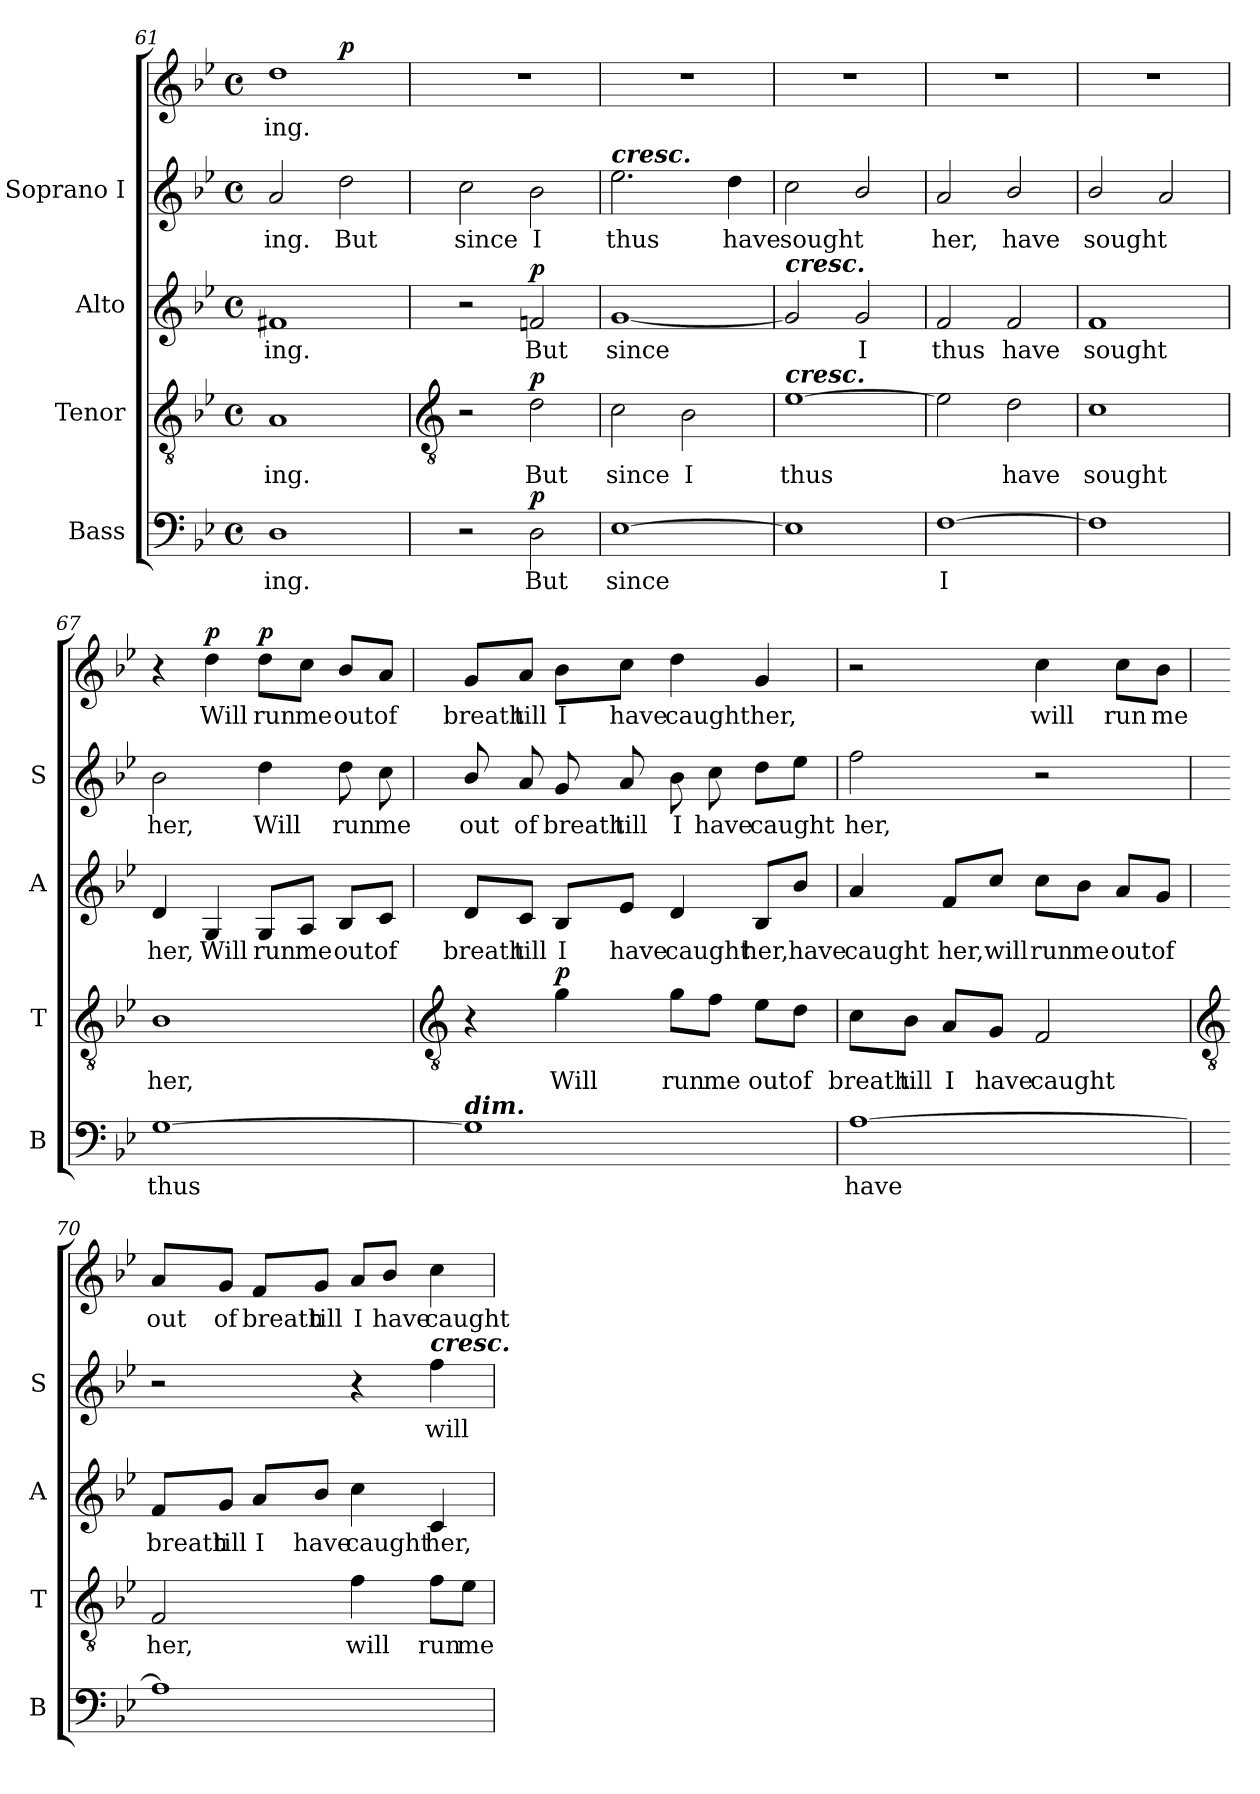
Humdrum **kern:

**kern	**text	**dynam	**kern	**text	**dynam	**kern	**text	**dynam	**kern	**text	**kern	**text	**dynam
*part4	*part4	*part4	*part3	*part3	*part3	*part2	*part2	*part2	*part1	*part1	*part1	*part1	*part1
*staff5	*staff5	*staff5	*staff4	*staff4	*staff4	*staff3	*staff3	*staff3	*staff2	*staff2	*staff1	*staff1	*staff1/2
*I"Bass	*	*	*I"Tenor	*	*	*I"Alto	*	*	*I"Soprano I	*	*	*	*
*I'B	*	*	*I'T	*	*	*I'A	*	*	*I'S	*	*	*	*
*clefF4	*	*	*clefGv2	*	*	*clefG2	*	*	*clefG2	*	*clefG2	*	*
*k[b-e-]	*	*	*k[b-e-]	*	*	*k[b-e-]	*	*	*k[b-e-]	*	*k[b-e-]	*	*
*B-:	*	*	*B-:	*	*	*B-:	*	*	*B-:	*	*B-:	*	*
*M4/4	*	*	*M4/4	*	*	*M4/4	*	*	*M4/4	*	*M4/4	*	*
*met(c)	*	*	*met(c)	*	*	*met(c)	*	*	*met(c)	*	*met(c)	*	*
=61	=61	=61	=61	=61	=61	=61	=61	=61	=61	=61	=61	=61	=61
!	!LO:LY:b	!	!	!LO:LY:b	!	!	!LO:LY:b	!	!	!LO:LY:b	!	!LO:LY:b	!
1D	-ing.	.	1A	ing.	.	1f#X	-ing.	.	2a	ing.	1dd	-ing.	.
!	!	!	!	!	!	!	!	!	!	!LO:LY:b	!	!	!LO:DY:b=2
.	.	.	.	.	.	.	.	.	2dd	But	.	.	p
!!LO:LB:g=z
=62	=62	=62	=62	=62	=62	=62	=62	=62	=62	=62	=62	=62	=62
*	*	*	*clefGv2	*	*	*	*	*	*	*	*	*	*
!	!	!	!	!	!	!	!	!	!	!LO:LY:b	!	!	!
2r	.	.	2r	.	.	2r	.	.	2cc	since	1r	.	.
!	!LO:LY:b	!LO:DY:b	!	!LO:LY:b	!LO:DY:b	!	!LO:LY:b	!LO:DY:b	!	!LO:LY:b	!	!	!
2D	But	p	2d	But	p	2fn	But	p	2b-	I	.	.	.
=63	=63	=63	=63	=63	=63	=63	=63	=63	=63	=63	=63	=63	=63
!	!	!	!	!	!	!	!	!	!LO:TX:a:Bi:t=cresc.	!	!	!	!
!	!LO:LY:b	!	!	!LO:LY:b	!	!	!LO:LY:b	!	!	!LO:LY:b	!	!	!
[1E-	since	.	2c	since	.	[1g	since	.	2.ee-	thus	1r	.	.
!	!	!	!	!LO:LY:b	!	!	!	!	!	!	!	!	!
.	.	.	2B-	I	.	.	.	.	.	.	.	.	.
!	!	!	!	!	!	!	!	!	!	!LO:LY:b	!	!	!
.	.	.	.	.	.	.	.	.	4dd	have	.	.	.
=64	=64	=64	=64	=64	=64	=64	=64	=64	=64	=64	=64	=64	=64
!	!	!	!	!	!	!LO:TX:a:Bi:t=cresc.	!	!	!	!	!	!	!
!	!	!	!LO:TX:a:Bi:t=cresc.	!	!	!	!	!	!	!	!	!	!
!	!	!	!	!LO:LY:b	!	!	!	!	!	!LO:LY:b	!	!	!
1E-]	.	.	[1e-	thus	.	2g]	.	.	2cc	sought	1r	.	.
!	!	!	!	!	!	!	!LO:LY:b	!	!	!	!	!	!
.	.	.	.	.	.	2g	I	.	2b-/	.	.	.	.
=65	=65	=65	=65	=65	=65	=65	=65	=65	=65	=65	=65	=65	=65
!	!LO:LY:b	!	!	!	!	!	!LO:LY:b	!	!	!LO:LY:b	!	!	!
[1F	I	.	2e-]	.	.	2f	thus	.	2a	her,	1r	.	.
!	!	!	!	!LO:LY:b	!	!	!LO:LY:b	!	!	!LO:LY:b	!	!	!
.	.	.	2d	have	.	2f	have	.	2b-/	have	.	.	.
=66	=66	=66	=66	=66	=66	=66	=66	=66	=66	=66	=66	=66	=66
!	!	!	!	!LO:LY:b	!	!	!LO:LY:b	!	!	!LO:LY:b	!	!	!
1F]	.	.	1c	sought	.	1f	sought	.	2b-/	sought	1r	.	.
.	.	.	.	.	.	.	.	.	2a	.	.	.	.
=67	=67	=67	=67	=67	=67	=67	=67	=67	=67	=67	=67	=67	=67
!	!LO:LY:b	!	!	!LO:LY:b	!	!	!LO:LY:b	!	!	!LO:LY:b	!	!	!
[1G	thus	.	1B-	her,	.	4d	her,	.	2b-	her,	4r	.	.
!	!	!	!	!	!	!	!LO:LY:b	!	!	!	!	!LO:LY:b	!LO:DY:b
.	.	.	.	.	.	4G	Will	.	.	.	4dd	Will	p
!	!	!	!	!	!	!	!LO:LY:b	!	!	!LO:LY:b	!	!LO:LY:b	!LO:DY:b=2
.	.	.	.	.	.	8G/L	run	.	4dd	Will	8dd\L	run	p
!	!	!	!	!	!	!	!LO:LY:b	!	!	!	!	!LO:LY:b	!
.	.	.	.	.	.	8A/J	me	.	.	.	8cc\J	me	.
!	!	!	!	!	!	!	!LO:LY:b	!	!	!LO:LY:b	!	!LO:LY:b	!
.	.	.	.	.	.	8B-/L	out	.	8dd	run	8b-/L	out	.
!	!	!	!	!	!	!	!LO:LY:b	!	!	!LO:LY:b	!	!LO:LY:b	!
.	.	.	.	.	.	8c/J	of	.	8cc	me	8a/J	of	.
!!LO:LB:g=z
=68	=68	=68	=68	=68	=68	=68	=68	=68	=68	=68	=68	=68	=68
*	*	*	*clefGv2	*	*	*	*	*	*	*	*	*	*
!LO:TX:a:Bi:t=dim.	!	!	!	!	!	!	!	!	!	!	!	!	!
!	!	!	!	!	!	!	!LO:LY:b	!	!	!LO:LY:b	!	!LO:LY:b	!
1G]	.	.	4r	.	.	8d/L	breath	.	8b-/	out	8g/L	breath	.
!	!	!	!	!	!	!	!LO:LY:b	!	!	!LO:LY:b	!	!LO:LY:b	!
.	.	.	.	.	.	8c/J	till	.	8a	of	8a/J	till	.
!	!	!	!	!LO:LY:b	!LO:DY:b	!	!LO:LY:b	!	!	!LO:LY:b	!	!LO:LY:b	!
.	.	.	4g	Will	p	8B-/L	I	.	8g	breath	8b-\L	I	.
!	!	!	!	!	!	!	!LO:LY:b	!	!	!LO:LY:b	!	!LO:LY:b	!
.	.	.	.	.	.	8e-/J	have	.	8a	till	8cc\J	have	.
!	!	!	!	!LO:LY:b	!	!	!LO:LY:b	!	!	!LO:LY:b	!	!LO:LY:b	!
.	.	.	8g\L	run	.	4d	caught	.	8b-	I	4dd	caught	.
!	!	!	!	!LO:LY:b	!	!	!	!	!	!LO:LY:b	!	!	!
.	.	.	8f\J	me	.	.	.	.	8cc	have	.	.	.
!	!	!	!	!LO:LY:b	!	!	!LO:LY:b	!	!	!LO:LY:b	!	!LO:LY:b	!
.	.	.	8e-\L	out	.	8B-/L	her,	.	8ddL	caught	4g	her,	.
!	!	!	!	!LO:LY:b	!	!	!LO:LY:b	!	!	!	!	!	!
.	.	.	8d\J	of	.	8b-/J	have	.	8ee-J	.	.	.	.
=69	=69	=69	=69	=69	=69	=69	=69	=69	=69	=69	=69	=69	=69
!	!LO:LY:b	!	!	!LO:LY:b	!	!	!LO:LY:b	!	!	!LO:LY:b	!	!	!
[1A	have	.	8c\L	breath	.	4a	caught	.	2ff	her,	2r	.	.
!	!	!	!	!LO:LY:b	!	!	!	!	!	!	!	!	!
.	.	.	8B-\J	till	.	.	.	.	.	.	.	.	.
!	!	!	!	!LO:LY:b	!	!	!LO:LY:b	!	!	!	!	!	!
.	.	.	8A/L	I	.	8f/L	her,	.	.	.	.	.	.
!	!	!	!	!LO:LY:b	!	!	!LO:LY:b	!	!	!	!	!	!
.	.	.	8G/J	have	.	8cc/J	will	.	.	.	.	.	.
!	!	!	!	!LO:LY:b	!	!	!LO:LY:b	!	!	!	!	!LO:LY:b	!
.	.	.	2F	caught	.	8cc\L	run	.	2r	.	4cc	will	.
!	!	!	!	!	!	!	!LO:LY:b	!	!	!	!	!	!
.	.	.	.	.	.	8b-\J	me	.	.	.	.	.	.
!	!	!	!	!	!	!	!LO:LY:b	!	!	!	!	!LO:LY:b	!
.	.	.	.	.	.	8a/L	out	.	.	.	8cc\L	run	.
!	!	!	!	!	!	!	!LO:LY:b	!	!	!	!	!LO:LY:b	!
.	.	.	.	.	.	8g/J	of	.	.	.	8b-\J	me	.
!!LO:LB:g=z
=70	=70	=70	=70	=70	=70	=70	=70	=70	=70	=70	=70	=70	=70
*	*	*	*clefGv2	*	*	*	*	*	*	*	*	*	*
!	!	!	!	!LO:LY:b	!	!	!LO:LY:b	!	!	!	!	!LO:LY:b	!
1A]	.	.	2F	her,	.	8f/L	breath	.	2r	.	8a/L	out	.
!	!	!	!	!	!	!	!LO:LY:b	!	!	!	!	!LO:LY:b	!
.	.	.	.	.	.	8g/J	till	.	.	.	8g/J	of	.
!	!	!	!	!	!	!	!LO:LY:b	!	!	!	!	!LO:LY:b	!
.	.	.	.	.	.	8a/L	I	.	.	.	8f/L	breath	.
!	!	!	!	!	!	!	!LO:LY:b	!	!	!	!	!LO:LY:b	!
.	.	.	.	.	.	8b-/J	have	.	.	.	8g/J	till	.
!	!	!	!	!LO:LY:b	!	!	!LO:LY:b	!	!	!	!	!LO:LY:b	!
.	.	.	4f	will	.	4cc	caught	.	4r	.	8a/L	I	.
!	!	!	!	!	!	!	!	!	!	!	!	!LO:LY:b	!
.	.	.	.	.	.	.	.	.	.	.	8b-/J	have	.
!	!	!	!	!	!	!	!	!	!LO:TX:a:Bi:t=cresc.	!	!	!	!
!	!	!	!	!LO:LY:b	!	!	!LO:LY:b	!	!	!LO:LY:b	!	!LO:LY:b	!
.	.	.	8f\L	run	.	4c	her,	.	4ff	will	4cc	caught	.
!	!	!	!	!LO:LY:b	!	!	!	!	!	!	!	!	!
.	.	.	8e-\J	me	.	.	.	.	.	.	.	.	.
=	=	=	=	=	=	=	=	=	=	=	=	=	=
*-	*-	*-	*-	*-	*-	*-	*-	*-	*-	*-	*-	*-	*-
